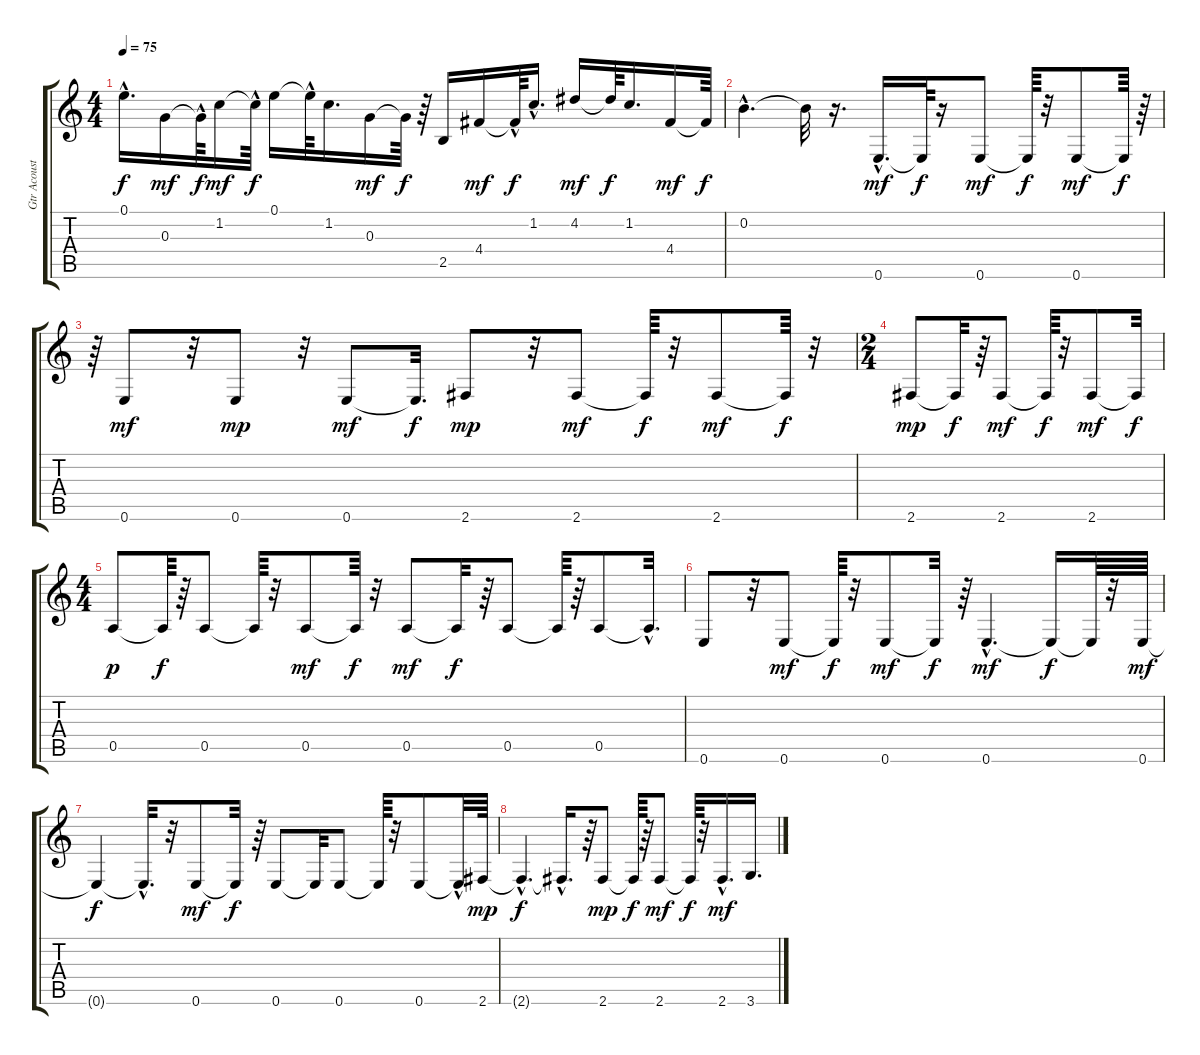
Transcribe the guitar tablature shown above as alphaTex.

\track ("Gtr Acoustic" "Gtr Acoust") {instrument acousticguitarsteel}
\staff {score tabs}
\tuning (E4 B3 G3 D3 A2 E2) {hide}
\ts (4 4)
\tempo 75
\clef g2
\ks c
0.1{hac t}.16{d dy f} 0.3.16{dy mf} 0.3{hac t}.64{dy f} 1.2.16{dy mf} 1.2{hac t}.64{dy f} 0.1.16 0.1{hac t}.64 1.2.16{d} 0.3.16{dy mf} 0.3{t}.64{dy f} r.64 2.5.16 4.4.16{dy mf} 4.4{hac t}.64{dy f} 1.2{hac}.16{d} 4.2.16{dy mf} 4.2{t}.64{dy f} 1.2.16{d} 4.4.16{dy mf} 4.4{t}.64{dy f} |
0.2{hac}.4{d} 0.2{t}.32 r.16{d} 0.6{hac}.16{d dy mf} 0.6{t}.64{dy f} r.16 0.6.8{dy mf} 0.6{t}.64{dy f} r.32 0.6.8{dy mf} 0.6{t}.64{dy f} r.64 |
r.64 0.6.8{dy mf} r.32 0.6.8{dy mp} r.32 0.6.8{dy mf} 0.6{t}.32{d dy f} 2.6.8{dy mp} r.32 2.6.8{dy mf} 2.6{t}.64{dy f} r.32 2.6.8{dy mf} 2.6{t}.64{dy f} r.32 |
\ts (2 4)
2.6.8{dy mp} 2.6{t}.32{dy f} r.64 2.6.8{dy mf} 2.6{t}.64{dy f} r.32 2.6.8{dy mf} 2.6{t}.32{dy f} |
\ts (4 4)
0.5.8{dy p} 0.5{t}.64{dy f} r.64 0.5.8 0.5{t}.64 r.32 0.5.8{dy mf} 0.5{t}.64{dy f} r.32 0.5.8{dy mf} 0.5{t}.32{dy f} r.64 0.5.8 0.5{t}.64 r.64 0.5.8 0.5{hac t}.32{d} |
0.6.8 r.32 0.6.8{dy mf} 0.6{t}.64{dy f} r.32 0.6.8{dy mf} 0.6{t}.32{dy f} r.64 0.6{hac}.4{d dy mf} 0.6{t}.16{dy f} 0.6{t}.64 r.32 0.6.64{dy mf} |
0.6{t}.4{dy f} 0.6{hac t}.32{d} r.32 0.6.8{dy mf} 0.6{t}.32{dy f} r.64 0.6.8 0.6{t}.32 0.6.8 0.6{t}.64 r.32 0.6.8 0.6{hac t}.32 2.6.64{dy mp} |
2.6{hac t}.4{d dy f} 2.6{hac t}.16{d} r.64 2.6.8{dy mp} 2.6{t}.64{dy f} r.64 2.6.8{dy mf} 2.6{t}.64{dy f} r.32 2.6{hac}.16{d dy mf} 3.6.16{d}
